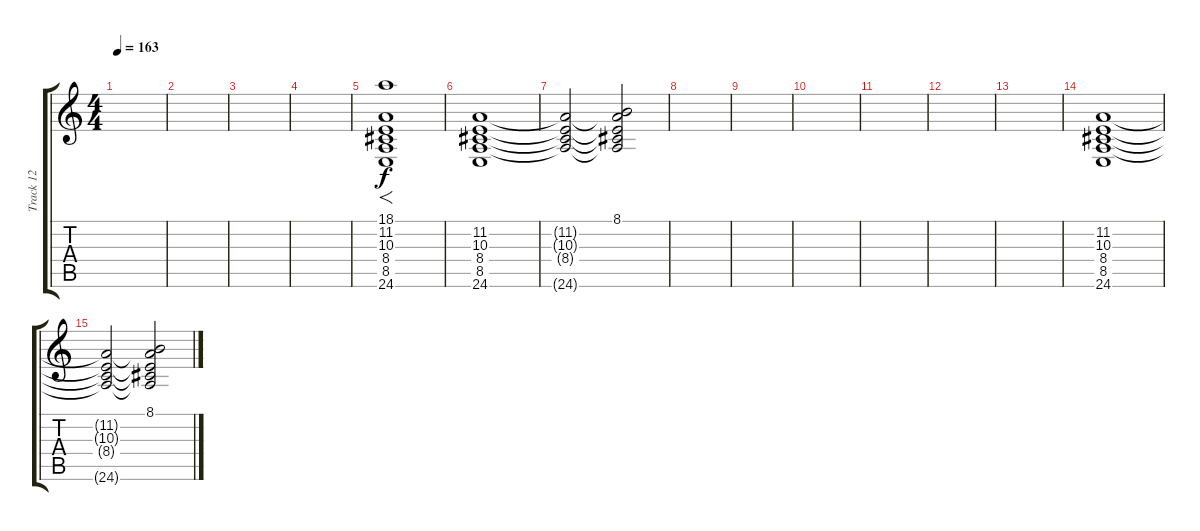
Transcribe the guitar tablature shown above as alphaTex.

\track ("Track 12" "Track 12") {instrument churchorgan}
\staff {score tabs}
\tuning (Eb4 Bb3 Gb3 Db3 Ab2 Db2) {hide}
\ts (4 4)
\tempo 163
\clef g2
\ks c
|
|
|
|
(18.1 11.2 10.3 8.4 8.5 24.6).1{f} |
(11.2 10.3 8.4 8.5 24.6).1{dy f} |
(11.2{t} 10.3{t} 8.4{t} 24.6{t}).2 (8.1 11.2{t} 10.3{t} 8.4{t} 24.6{t}).2 |
|
|
|
|
|
|
(11.2 10.3 8.4 8.5 24.6).1 |
(11.2{t} 10.3{t} 8.4{t} 24.6{t}).2 (8.1 11.2{t} 10.3{t} 8.4{t} 24.6{t}).2
